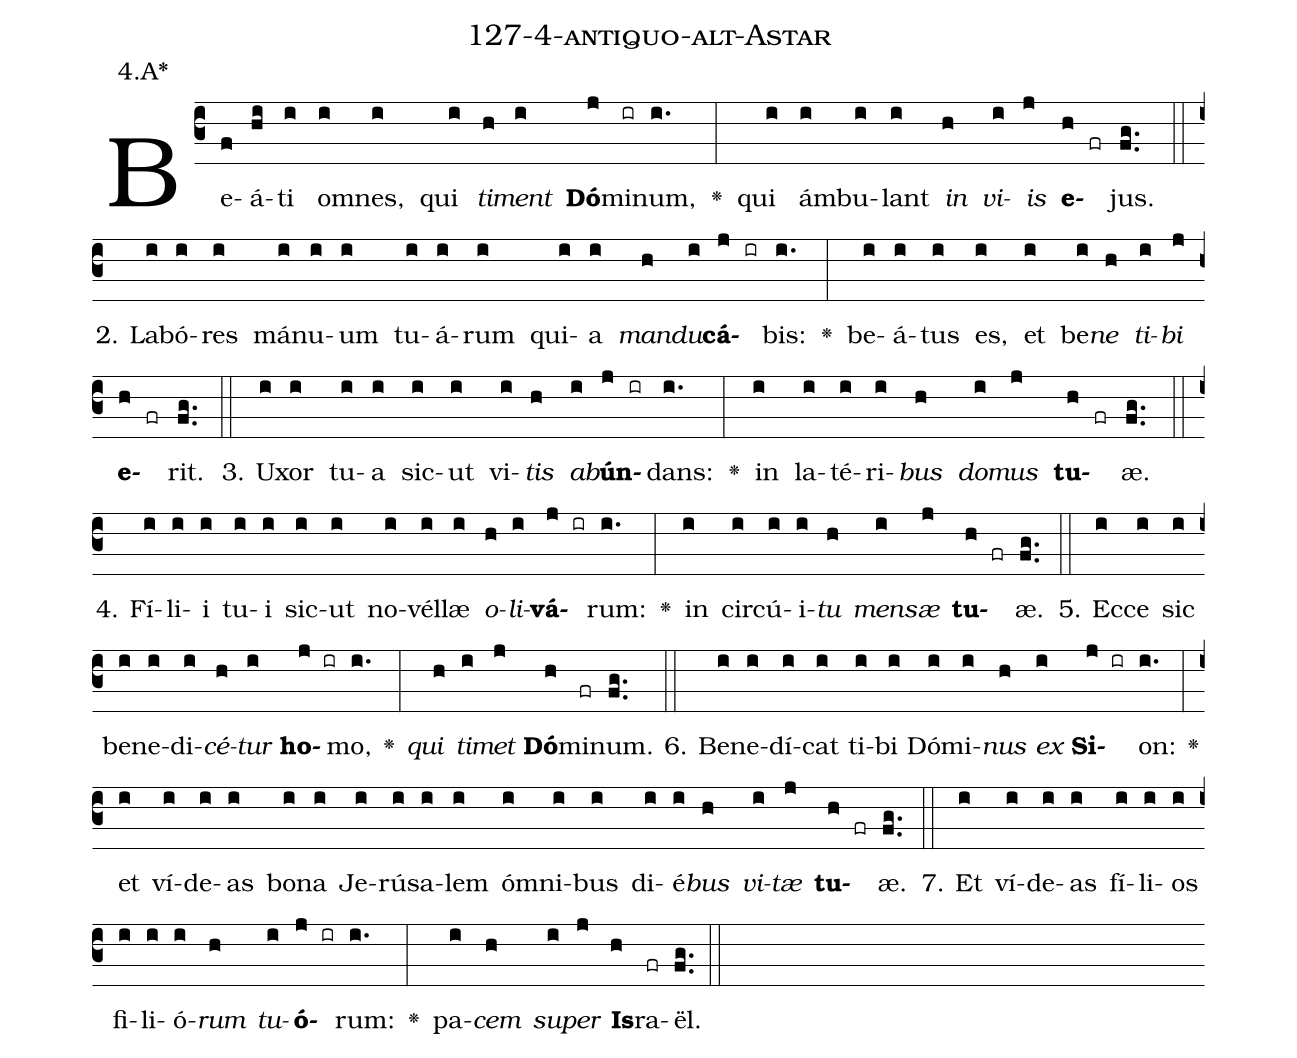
name: 127-4-antiquo-alt-Astar;
annotation: 4.A*;
%%
(c3)Be(f)á(hi)ti(i) om(i)nes,(i) qui(i) <i>ti</i>(h)<i>ment</i>(i) <b>Dó</b>(j)mi(ir)num,(i.) <v>\greheightstar</v>(:) qui(i) ám(i)bu(i)lant(i) <i>in</i>(h) <i>vi</i>(i)<i>is</i>(j) <b>e</b>(h fr)jus.(fg..) (::)
2. La(i)bó(i)res(i) má(i)nu(i)um(i) tu(i)á(i)rum(i) qui(i)a(i) <i>man</i>(h)<i>du</i>(i)<b>cá</b>(j ir)bis:(i.) <v>\greheightstar</v>(:) be(i)á(i)tus(i) es,(i) et(i) be(i)<i>ne</i>(h) <i>ti</i>(i)<i>bi</i>(j) <b>e</b>(h fr)rit.(fg..) (::)
3. U(i)xor(i) tu(i)a(i) sic(i)ut(i) vi(i)<i>tis</i>(h) <i>ab</i>(i)<b>ún</b>(j ir)dans:(i.) <v>\greheightstar</v>(:) in(i) la(i)té(i)ri(i)<i>bus</i>(h) <i>do</i>(i)<i>mus</i>(j) <b>tu</b>(h fr)æ.(fg..) (::)
4. Fí(i)li(i)i(i) tu(i)i(i) sic(i)ut(i) no(i)vél(i)læ(i) <i>o</i>(h)<i>li</i>(i)<b>vá</b>(j ir)rum:(i.) <v>\greheightstar</v>(:) in(i) cir(i)cú(i)i(i)<i>tu</i>(h) <i>men</i>(i)<i>sæ</i>(j) <b>tu</b>(h fr)æ.(fg..) (::)
5. Ec(i)ce(i) sic(i) be(i)ne(i)di(i)<i>cé</i>(h)<i>tur</i>(i) <b>ho</b>(j ir)mo,(i.) <v>\greheightstar</v>(:) <i>qui</i>(h) <i>ti</i>(i)<i>met</i>(j) <b>Dó</b>(h)mi(fr)num.(fg..) (::)
6. Be(i)ne(i)dí(i)cat(i) ti(i)bi(i) Dó(i)mi(i)<i>nus</i>(h) <i>ex</i>(i) <b>Si</b>(j ir)on:(i.) <v>\greheightstar</v>(:) et(i) ví(i)de(i)as(i) bo(i)na(i) Je(i)rú(i)sa(i)lem(i) óm(i)ni(i)bus(i) di(i)é(i)<i>bus</i>(h) <i>vi</i>(i)<i>tæ</i>(j) <b>tu</b>(h fr)æ.(fg..) (::)
7. Et(i) ví(i)de(i)as(i) fí(i)li(i)os(i) fi(i)li(i)ó(i)<i>rum</i>(h) <i>tu</i>(i)<b>ó</b>(j ir)rum:(i.) <v>\greheightstar</v>(:) pa(i)<i>cem</i>(h) <i>su</i>(i)<i>per</i>(j) <b>Is</b>(h)ra(fr)ël.(fg..) (::)
